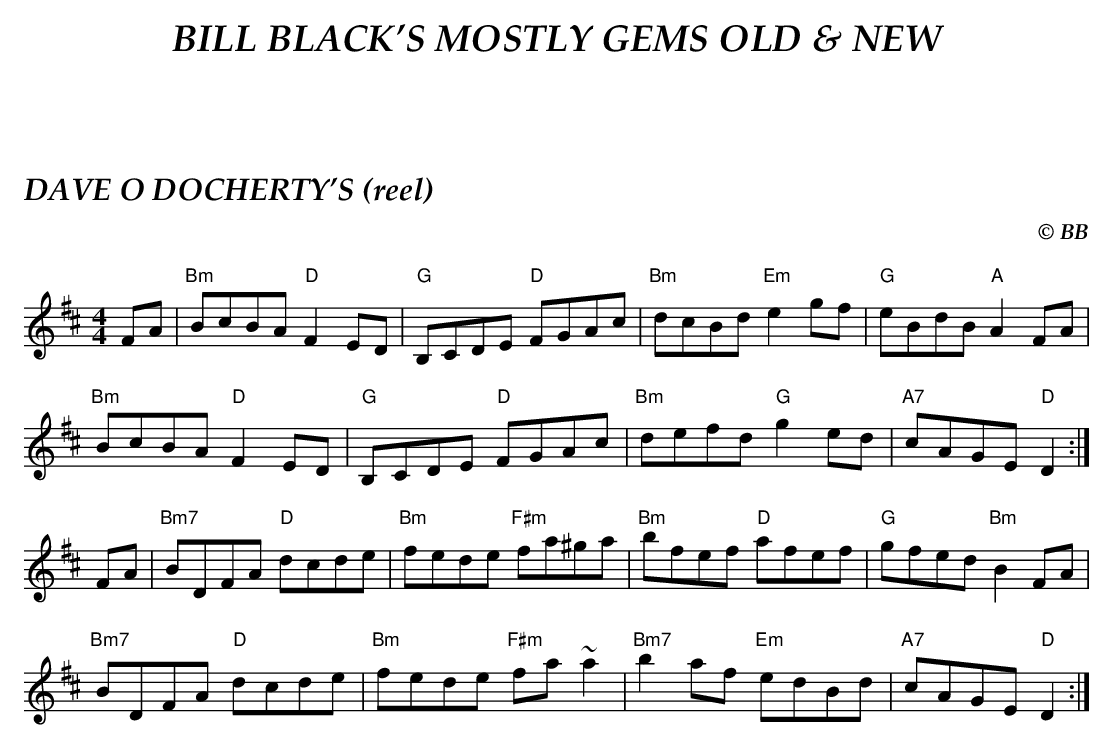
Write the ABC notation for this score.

X:1
T:DAVE O DOCHERTY'S (reel)
C:© BB
Q:1/4=180
M:4/4
L:1/8
K:D
FA|"Bm"BcBA "D"F2 ED|"G"B,CDE "D"FGAc|"Bm"dcBd "Em"e2 gf|"G"eBdB "A"A2 FA|
"Bm"BcBA "D"F2 ED|"G"B,CDE "D"FGAc|"Bm"defd "G"g2 ed|"A7"cAGE "D"D2 :|
FA|"Bm7"BDFA "D"dcde|"Bm"fede "F#m"fa^ga|"Bm"bfef "D"afef|"G"gfed "Bm"B2 FA|
"Bm7"BDFA "D"dcde|"Bm"fede "F#m"fa~a2|"Bm7"b2 af "Em"edBd|"A7"cAGE "D"D2 :|
